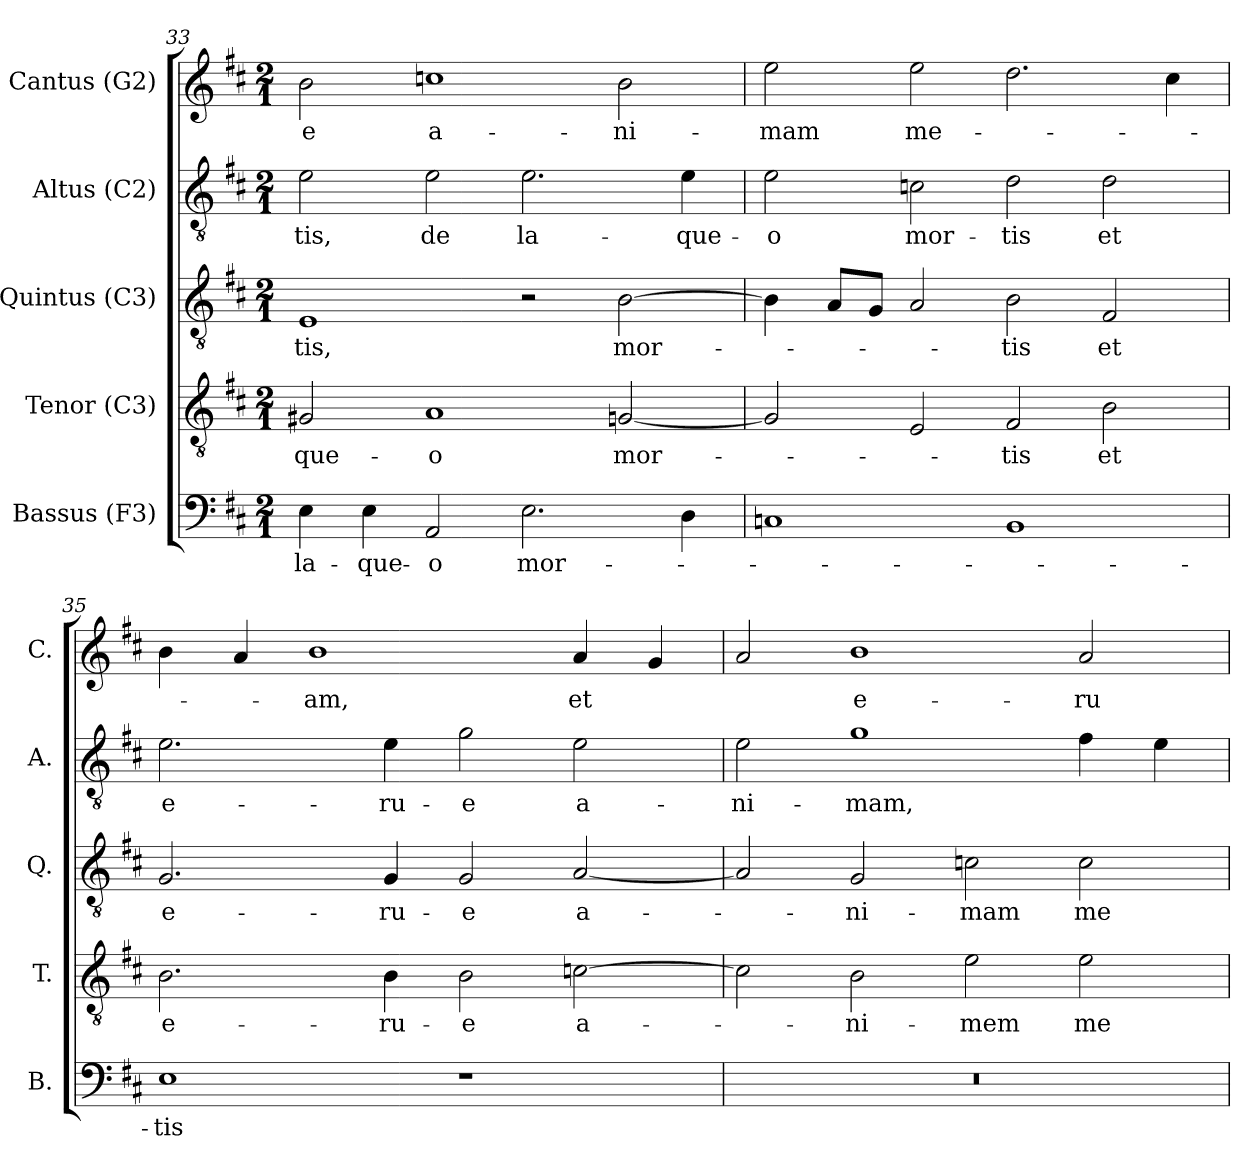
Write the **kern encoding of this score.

**kern	**text	**kern	**text	**kern	**text	**kern	**text	**kern	**text
*part5	*part5	*part4	*part4	*part3	*part3	*part2	*part2	*part1	*part1
*staff5	*staff5	*staff4	*staff4	*staff3	*staff3	*staff2	*staff2	*staff1	*staff1
*I"Bassus (F3)	*	*I"Tenor (C3)	*	*I"Quintus (C3)	*	*I"Altus (C2)	*	*I"Cantus (G2)	*
*I'B.	*	*I'T.	*	*I'Q.	*	*I'A.	*	*I'C.	*
*clefF4	*	*clefGv2	*	*clefGv2	*	*clefGv2	*	*clefG2	*
*	*	*	*	*ITrd7c12	*	*ITrd7c12	*	*	*
*k[f#c#]	*	*k[f#c#]	*	*k[f#c#]	*	*k[f#c#]	*	*k[f#c#]	*
*D:	*	*D:	*	*D:	*	*D:	*	*D:	*
*M2/1	*	*M2/1	*	*M2/1	*	*M2/1	*	*M2/1	*
=33	=33	=33	=33	=33	=33	=33	=33	=33	=33
!	!LO:LY:b:color=#000000	!	!	!	!	!	!	!	!
!	!	!	!LO:LY:b:color=#000000	!	!	!	!	!	!
!	!	!	!	!	!LO:LY:b:color=#000000	!	!	!	!
!	!	!	!	!	!	!	!LO:LY:b:color=#000000	!	!
!	!	!	!	!	!	!	!	!	!LO:LY:b:color=#000000
4Ei\	la-	2G#Xi/	-que-	1EEi	-tis,	2Ei\	-tis,	2bi\	-e
!	!LO:LY:b:color=#000000	!	!	!	!	!	!	!	!
4Ei\	-que-	.	.	.	.	.	.	.	.
!	!LO:LY:b:color=#000000	!	!	!	!	!	!	!	!
!	!	!	!LO:LY:b:color=#000000	!	!	!	!	!	!
!	!	!	!	!	!	!	!LO:LY:b:color=#000000	!	!
!	!	!	!	!	!	!	!	!	!LO:LY:b:color=#000000
2AAi/	-o	1Ai	-o	.	.	2Ei\	de	1ccni	a-
!	!LO:LY:b:color=#000000	!	!	!	!	!	!	!	!
!	!	!	!	!	!	!	!LO:LY:b:color=#000000	!	!
2.Ei\	mor-	.	.	2r	.	2.Ei\	la-	.	.
!	!	!	!LO:LY:b:color=#000000	!	!	!	!	!	!
!	!	!	!	!	!LO:LY:b:color=#000000	!	!	!	!
!	!	!	!	!	!	!	!	!	!LO:LY:b:color=#000000
.	.	[2Gi/	mor-	[2BBi\	mor-	.	.	2bi\	-ni-
!	!	!	!	!	!	!	!LO:LY:b:color=#000000	!	!
4Di\	.	.	.	.	.	4Ei\	-que-	.	.
!!LO:LB:g=z
=34	=34	=34	=34	=34	=34	=34	=34	=34	=34
!	!	!	!	!	!	!	!LO:LY:b:color=#000000	!	!
!	!	!	!	!	!	!	!	!	!LO:LY:b:color=#000000
1Cni	.	2Gi/]	.	4BBi\]	.	2Ei\	-o	2eei\	-mam
.	.	.	.	8AAi/L	.	.	.	.	.
.	.	.	.	8GGi/J	.	.	.	.	.
!	!	!	!	!	!	!	!LO:LY:b:color=#000000	!	!
!	!	!	!	!	!	!	!	!	!LO:LY:b:color=#000000
.	.	2Ei/	.	2AAi/	.	2Cni\	mor-	2eei\	me-
!	!	!	!LO:LY:b:color=#000000	!	!	!	!	!	!
!	!	!	!	!	!LO:LY:b:color=#000000	!	!	!	!
!	!	!	!	!	!	!	!LO:LY:b:color=#000000	!	!
1BBi	.	2F#i/	-tis	2BBi\	-tis	2Di\	-tis	2.ddi\	.
!	!	!	!LO:LY:b:color=#000000	!	!	!	!	!	!
!	!	!	!	!	!LO:LY:b:color=#000000	!	!	!	!
!	!	!	!	!	!	!	!LO:LY:b:color=#000000	!	!
.	.	2Bi\	et	2FF#i/	et	2Di\	et	.	.
.	.	.	.	.	.	.	.	4cc#i\	.
=35	=35	=35	=35	=35	=35	=35	=35	=35	=35
!	!LO:LY:b:color=#000000	!	!	!	!	!	!	!	!
!	!	!	!LO:LY:b:color=#000000	!	!	!	!	!	!
!	!	!	!	!	!LO:LY:b:color=#000000	!	!	!	!
!	!	!	!	!	!	!	!LO:LY:b:color=#000000	!	!
1Ei	-tis	2.Bi\	e-	2.GGi/	e-	2.Ei\	e-	4bi\	.
.	.	.	.	.	.	.	.	4ai/	.
!	!	!	!	!	!	!	!	!	!LO:LY:b:color=#000000
.	.	.	.	.	.	.	.	1bi	-am,
!	!	!	!LO:LY:b:color=#000000	!	!	!	!	!	!
!	!	!	!	!	!LO:LY:b:color=#000000	!	!	!	!
!	!	!	!	!	!	!	!LO:LY:b:color=#000000	!	!
.	.	4Bi\	-ru-	4GGi/	-ru-	4Ei\	-ru-	.	.
!	!	!	!LO:LY:b:color=#000000	!	!	!	!	!	!
!	!	!	!	!	!LO:LY:b:color=#000000	!	!	!	!
!	!	!	!	!	!	!	!LO:LY:b:color=#000000	!	!
1r	.	2Bi\	-e	2GGi/	-e	2Gi\	-e	.	.
!	!	!	!LO:LY:b:color=#000000	!	!	!	!	!	!
!	!	!	!	!	!LO:LY:b:color=#000000	!	!	!	!
!	!	!	!	!	!	!	!LO:LY:b:color=#000000	!	!
!	!	!	!	!	!	!	!	!	!LO:LY:b:color=#000000
.	.	[2cni\	a-	[2AAi/	a-	2Ei\	a-	4ai/	et
.	.	.	.	.	.	.	.	4gi/	.
=36	=36	=36	=36	=36	=36	=36	=36	=36	=36
!LO:N:vis=1	!	!	!	!	!	!	!	!	!
!	!	!	!	!	!	!	!LO:LY:b:color=#000000	!	!
0r	.	2ci\]	.	2AAi/]	.	2Ei\	-ni-	2ai/	.
!	!	!	!LO:LY:b:color=#000000	!	!	!	!	!	!
!	!	!	!	!	!LO:LY:b:color=#000000	!	!	!	!
!	!	!	!	!	!	!	!LO:LY:b:color=#000000	!	!
!	!	!	!	!	!	!	!	!	!LO:LY:b:color=#000000
.	.	2Bi\	-ni-	2GGi/	-ni-	1Gi	-mam,	1bi	e-
!	!	!	!LO:LY:b:color=#000000	!	!	!	!	!	!
!	!	!	!	!	!LO:LY:b:color=#000000	!	!	!	!
.	.	2ei\	-mem	2Cni\	-mam	.	.	.	.
!	!	!	!LO:LY:b:color=#000000	!	!	!	!	!	!
!	!	!	!	!	!LO:LY:b:color=#000000	!	!	!	!
!	!	!	!	!	!	!	!	!	!LO:LY:b:color=#000000
.	.	2ei\	me-	2Ci\	me-	4F#i\	.	2ai/	-ru-
.	.	.	.	.	.	4Ei\	.	.	.
=	=	=	=	=	=	=	=	=	=
*-	*-	*-	*-	*-	*-	*-	*-	*-	*-
